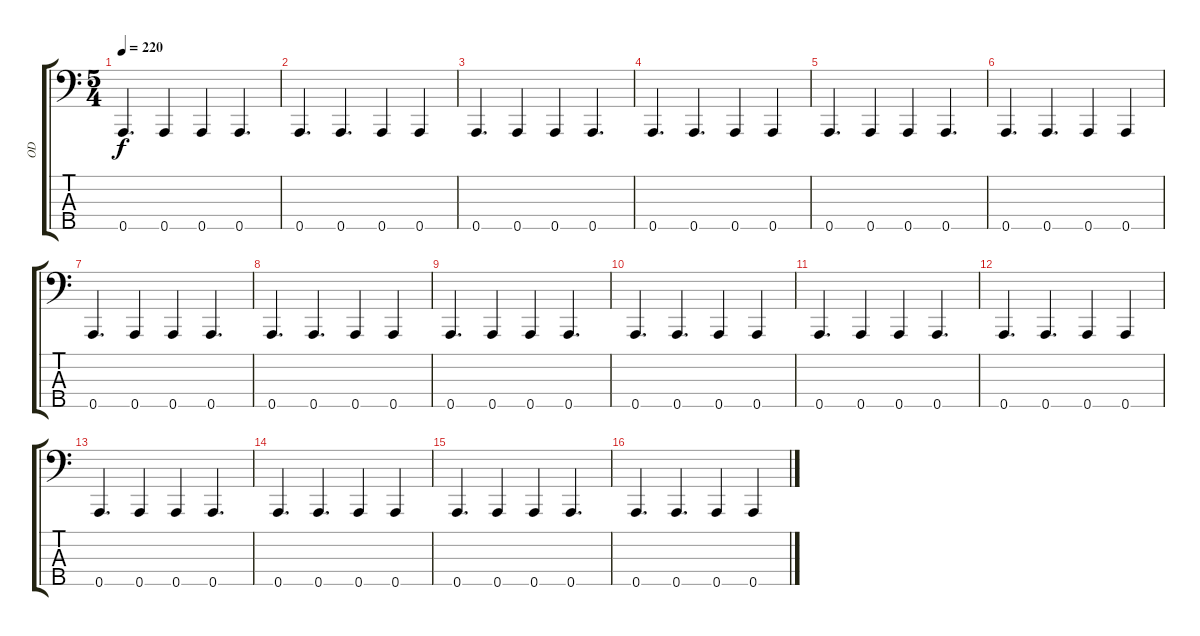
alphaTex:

\track ("OD" "OD") {instrument overdrivenguitar bank 255}
\staff {score tabs}
\tuning (G2 D2 A1 E1 A0) {hide}
\ts (5 4)
\tempo 220
\clef f4
\ks c
0.5.4{d dy f} 0.5.4 0.5.4 0.5.4{d} |
0.5.4{d} 0.5.4{d} 0.5.4 0.5.4 |
0.5.4{d} 0.5.4 0.5.4 0.5.4{d} |
0.5.4{d} 0.5.4{d} 0.5.4 0.5.4 |
0.5.4{d} 0.5.4 0.5.4 0.5.4{d} |
0.5.4{d} 0.5.4{d} 0.5.4 0.5.4 |
0.5.4{d} 0.5.4 0.5.4 0.5.4{d} |
0.5.4{d} 0.5.4{d} 0.5.4 0.5.4 |
0.5.4{d} 0.5.4 0.5.4 0.5.4{d} |
0.5.4{d} 0.5.4{d} 0.5.4 0.5.4 |
0.5.4{d} 0.5.4 0.5.4 0.5.4{d} |
0.5.4{d} 0.5.4{d} 0.5.4 0.5.4 |
0.5.4{d} 0.5.4 0.5.4 0.5.4{d} |
0.5.4{d} 0.5.4{d} 0.5.4 0.5.4 |
0.5.4{d} 0.5.4 0.5.4 0.5.4{d} |
0.5.4{d} 0.5.4{d} 0.5.4 0.5.4
